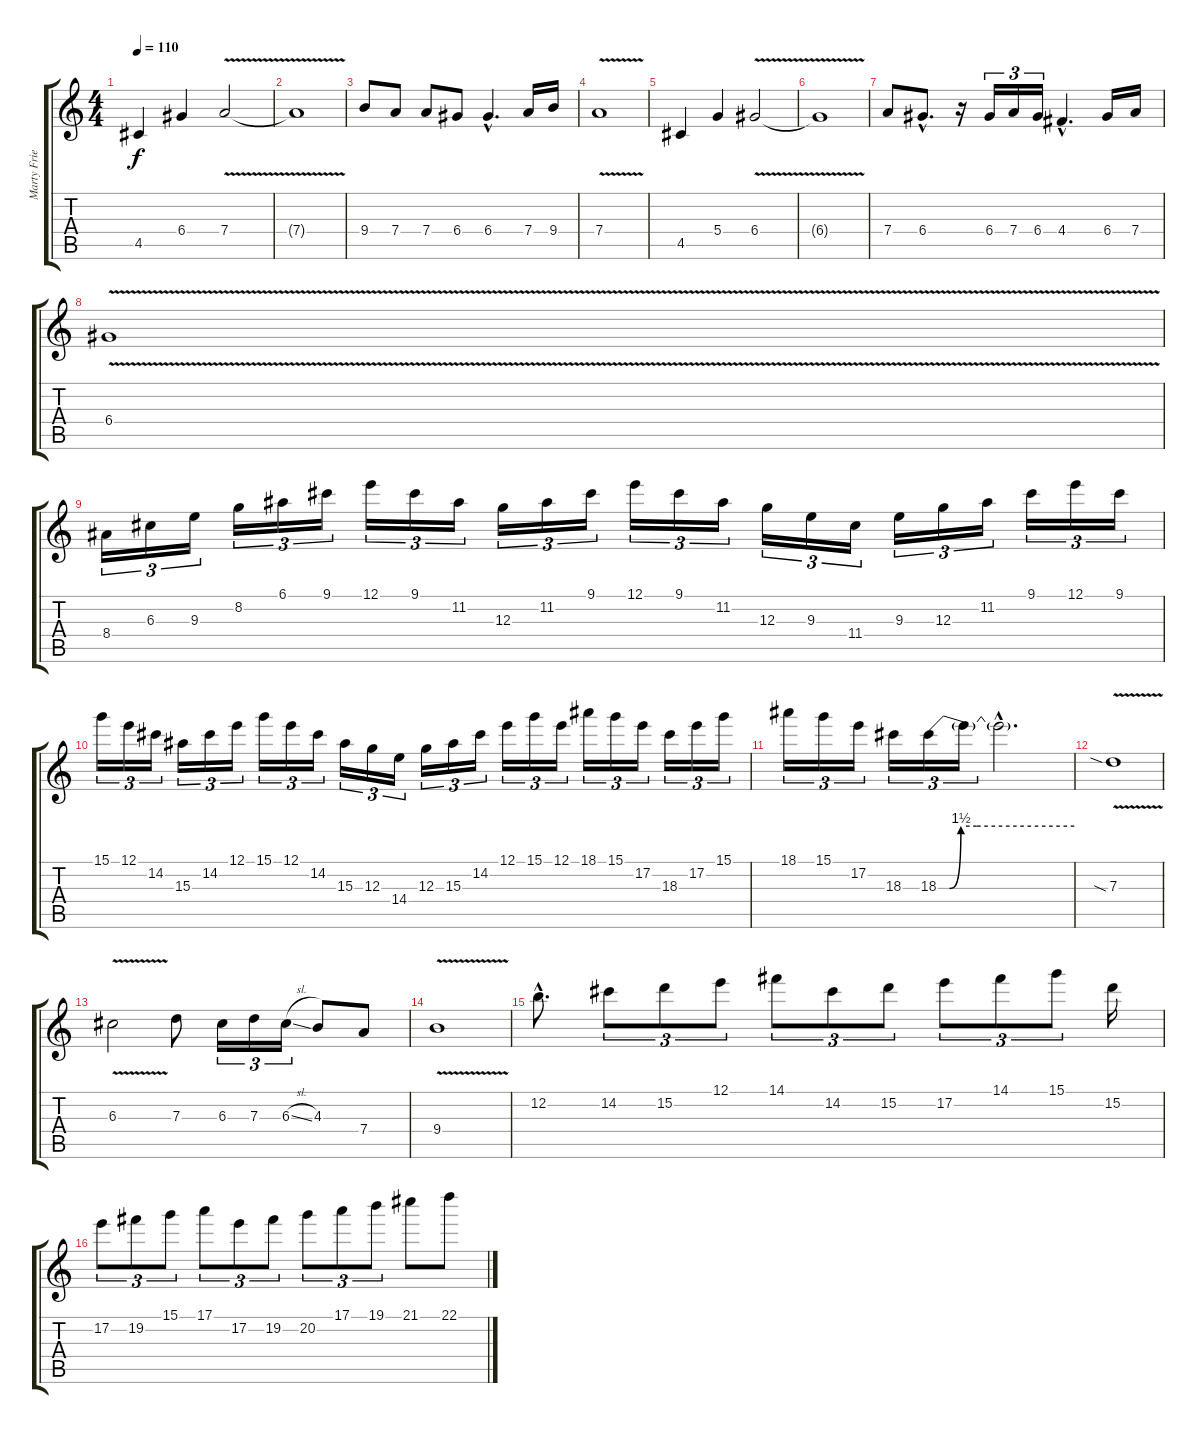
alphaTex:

\track ("Marty Friedman" "Marty Frie") {instrument overdrivenguitar}
\staff {score tabs}
\tuning (E4 B3 G3 D3 A2 E2) {hide}
\ts (4 4)
\tempo 110
\clef g2
\ks c
4.5.4{dy f volume 14} 6.4.4 7.4{v}.2 |
7.4{t}.1 |
9.4.8 7.4.8 7.4.8 6.4.8 6.4{hac}.4{d} 7.4.16 9.4.16 |
7.4{v}.1 |
4.5.4 5.4.4 6.4{v}.2 |
6.4{t}.1 |
7.4.8 6.4{hac}.8{d} r.16 6.4.16{tu (3 2)} 7.4.16{tu (3 2)} 6.4.16{tu (3 2)} 4.4{hac}.4{d} 6.4.16 7.4.16 |
6.4{v}.1 |
8.4.16{tu (3 2)} 6.3.16{tu (3 2)} 9.3.16{tu (3 2)} 8.2.16{tu (3 2)} 6.1.16{tu (3 2)} 9.1.16{tu (3 2)} 12.1.16{tu (3 2)} 9.1.16{tu (3 2)} 11.2.16{tu (3 2)} 12.3.16{tu (3 2)} 11.2.16{tu (3 2)} 9.1.16{tu (3 2)} 12.1.16{tu (3 2)} 9.1.16{tu (3 2)} 11.2.16{tu (3 2)} 12.3.16{tu (3 2)} 9.3.16{tu (3 2)} 11.4.16{tu (3 2)} 9.3.16{tu (3 2)} 12.3.16{tu (3 2)} 11.2.16{tu (3 2)} 9.1.16{tu (3 2)} 12.1.16{tu (3 2)} 9.1.16{tu (3 2)} |
15.1.16{tu (3 2)} 12.1.16{tu (3 2)} 14.2.16{tu (3 2)} 15.3.16{tu (3 2)} 14.2.16{tu (3 2)} 12.1.16{tu (3 2)} 15.1.16{tu (3 2)} 12.1.16{tu (3 2)} 14.2.16{tu (3 2)} 15.3.16{tu (3 2)} 12.3.16{tu (3 2)} 14.4.16{tu (3 2)} 12.3.16{tu (3 2)} 15.3.16{tu (3 2)} 14.2.16{tu (3 2)} 12.1.16{tu (3 2)} 15.1.16{tu (3 2)} 12.1.16{tu (3 2)} 18.1.16{tu (3 2)} 15.1.16{tu (3 2)} 17.2.16{tu (3 2)} 18.3.16{tu (3 2)} 17.2.16{tu (3 2)} 15.1.16{tu (3 2)} |
18.1.16{tu (3 2)} 15.1.16{tu (3 2)} 17.2.16{tu (3 2)} 18.3.16{tu (3 2)} 18.3{be (custom 0 0 5 0 10 6 17 6 60 6)}.16{tu (3 2)} 18.3{t}.16{tu (3 2)} 18.3{hac t}.2{d} |
7.3{v sia}.1 |
6.3{v}.2 7.3.8 6.3.16{tu (3 2)} 7.3.16{tu (3 2)} 6.3{sl}.16{tu (3 2)} 4.3.8 7.4.8 |
9.4{v}.1 |
12.2{hac}.8{d} 14.2.8{tu (3 2)} 15.2.8{tu (3 2)} 12.1.8{tu (3 2)} 14.1.8{tu (3 2)} 14.2.8{tu (3 2)} 15.2.8{tu (3 2)} 17.2.8{tu (3 2)} 14.1.8{tu (3 2)} 15.1.8{tu (3 2)} 15.2.16 |
17.2.8{tu (3 2)} 19.2.8{tu (3 2)} 15.1.8{tu (3 2)} 17.1.8{tu (3 2)} 17.2.8{tu (3 2)} 19.2.8{tu (3 2)} 20.2.8{tu (3 2)} 17.1.8{tu (3 2)} 19.1.8{tu (3 2)} 21.1.8 22.1.8
